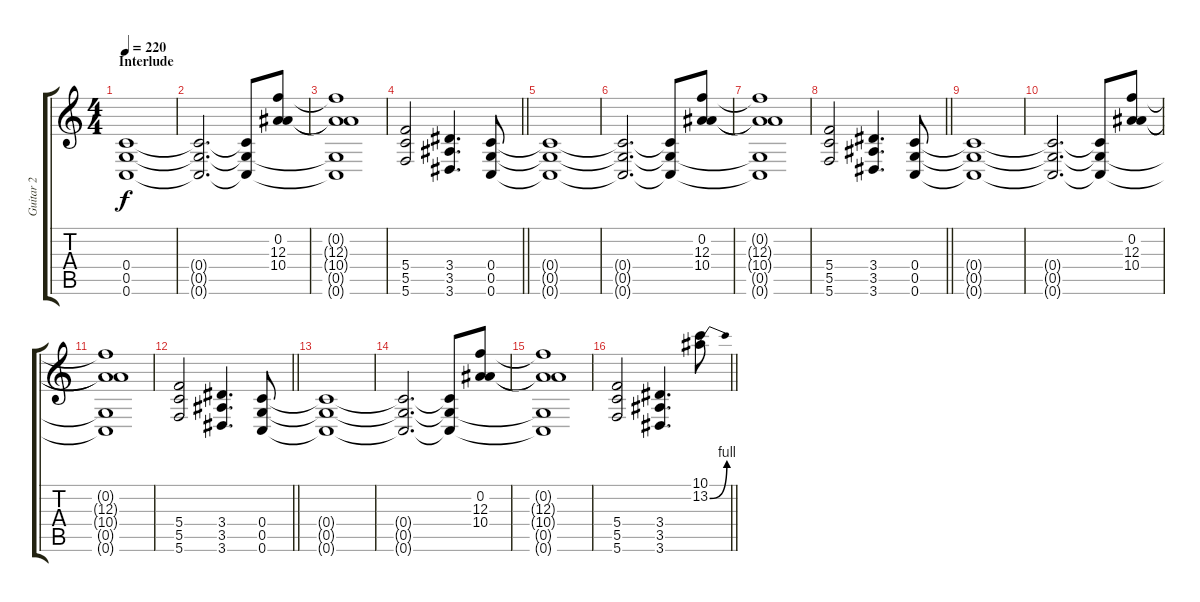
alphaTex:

\track ("Guitar 2" "Guitar 2") {instrument overdrivenguitar}
\staff {score tabs}
\tuning (D4 A3 F3 C3 G2 C2) {hide}
\ts (4 4)
\section ("" "Interlude")
\tempo 220
\clef g2
\ks c
(0.4{t} 0.5{t} 0.6{t}).1{dy f} |
(0.4{t} 0.5{t} 0.6{t}).2{d} (0.4{t} 0.5{t} 0.6{t}).8 (0.2 12.3 10.4).8 |
(0.2{t} 12.3{t} 10.4{t} 0.5{t} 0.6{t}).1 |
\barLineRight lightlight
(5.4 5.5 5.6).2 (3.4 3.5 3.6).4{d} (0.4 0.5 0.6).8 |
(0.4{t} 0.5{t} 0.6{t}).1 |
(0.4{t} 0.5{t} 0.6{t}).2{d} (0.4{t} 0.5{t} 0.6{t}).8 (0.2 12.3 10.4).8 |
(0.2{t} 12.3{t} 10.4{t} 0.5{t} 0.6{t}).1 |
\barLineRight lightlight
(5.4 5.5 5.6).2 (3.4 3.5 3.6).4{d} (0.4 0.5 0.6).8 |
(0.4{t} 0.5{t} 0.6{t}).1 |
(0.4{t} 0.5{t} 0.6{t}).2{d} (0.4{t} 0.5{t} 0.6{t}).8 (0.2 12.3 10.4).8 |
(0.2{t} 12.3{t} 10.4{t} 0.5{t} 0.6{t}).1 |
\barLineRight lightlight
(5.4 5.5 5.6).2 (3.4 3.5 3.6).4{d} (0.4 0.5 0.6).8 |
(0.4{t} 0.5{t} 0.6{t}).1 |
(0.4{t} 0.5{t} 0.6{t}).2{d} (0.4{t} 0.5{t} 0.6{t}).8 (0.2 12.3 10.4).8 |
(0.2{t} 12.3{t} 10.4{t} 0.5{t} 0.6{t}).1 |
\barLineRight lightlight
(5.4 5.5 5.6).2 (3.4 3.5 3.6).4{d} (10.1 13.2{be (bend 0 0 60 4)}).8{volume 16 balance 8}
